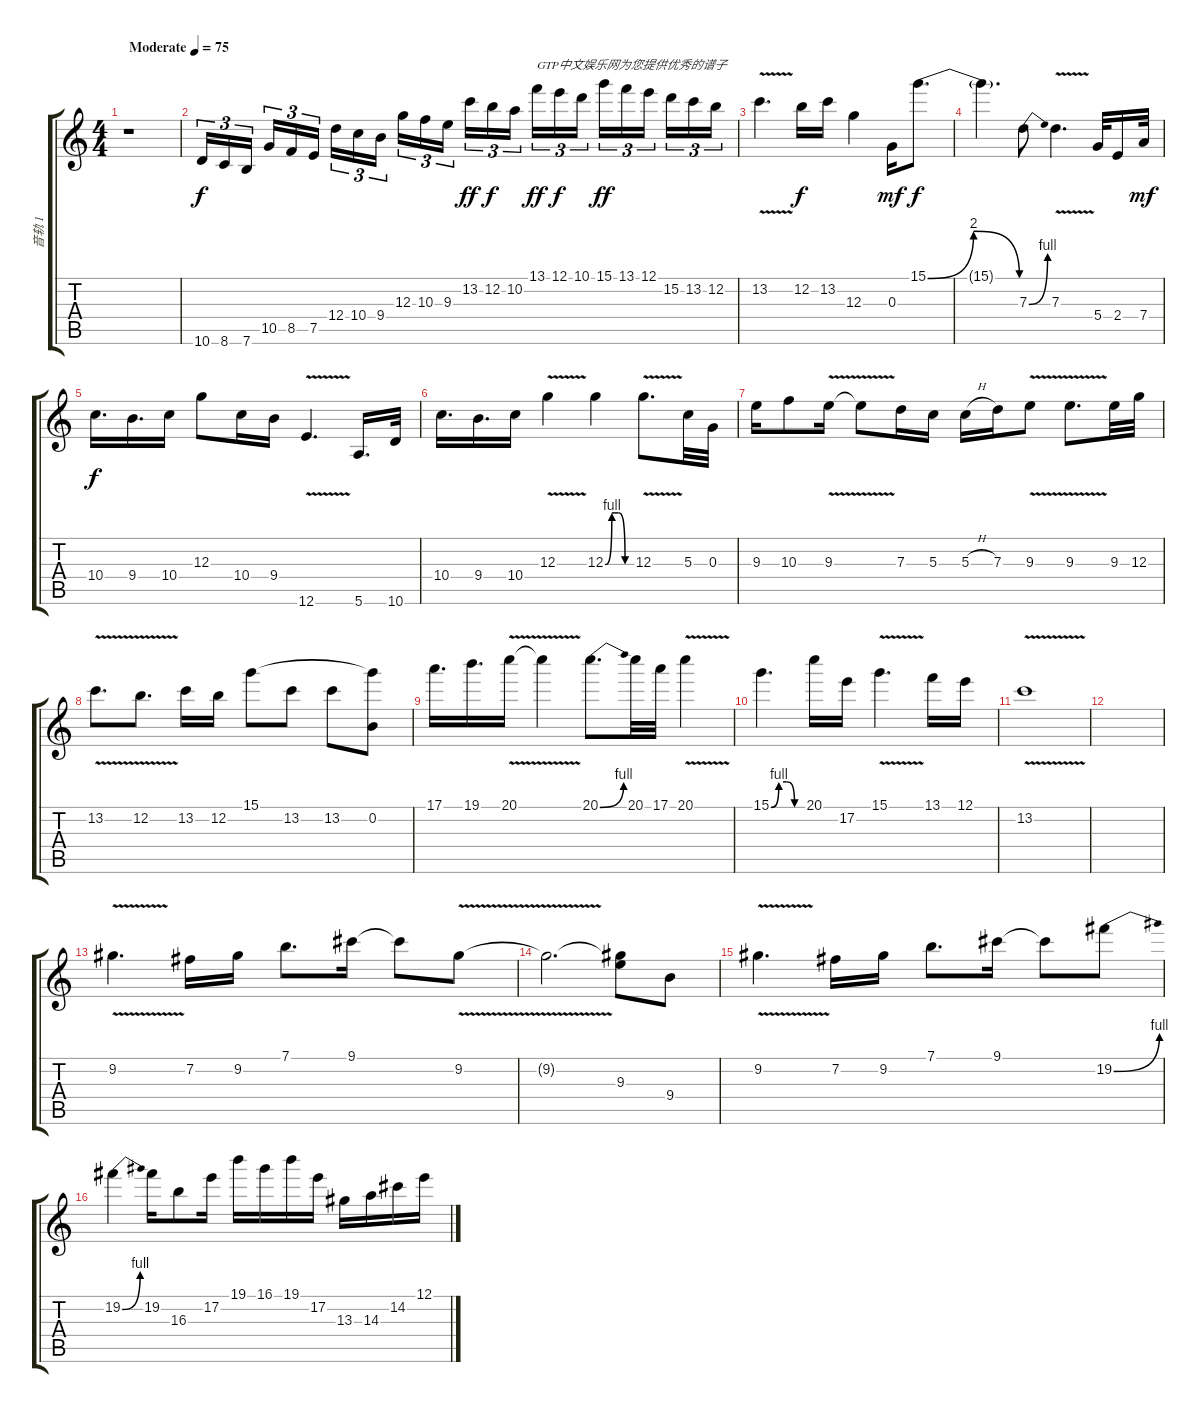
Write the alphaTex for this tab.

\track ("音轨 1" "音轨 1") {instrument overdrivenguitar}
\staff {score tabs}
\tuning (E4 B3 G3 D3 A2 E2) {hide}
\ts (4 4)
\tempo (75 "Moderate")
\clef g2
\ks c
r.1{dy f volume 16 instrument overdrivenguitar} |
10.6.16{tu (3 2)} 8.6.16{tu (3 2)} 7.6.16{tu (3 2) beam splitsecondary} 10.5.16{tu (3 2)} 8.5.16{tu (3 2)} 7.5.16{tu (3 2)} 12.4.16{tu (3 2)} 10.4.16{tu (3 2)} 9.4.16{tu (3 2) beam splitsecondary} 12.3.16{tu (3 2)} 10.3.16{tu (3 2)} 9.3.16{tu (3 2)} 13.2.16{tu (3 2) dy ff} 12.2.16{tu (3 2) dy f} 10.2.16{tu (3 2) beam splitsecondary} 13.1.16{tu (3 2) txt "GTP中文娱乐网为您提供优秀的谱子" dy ff} 12.1.16{tu (3 2) dy f} 10.1.16{tu (3 2)} 15.1.16{tu (3 2) dy ff} 13.1.16{tu (3 2)} 12.1.16{tu (3 2) beam splitsecondary} 15.2.16{tu (3 2)} 13.2.16{tu (3 2)} 12.2.16{tu (3 2)} |
13.2{v}.4{d} 12.2.16{dy f} 13.2.16 12.3.4 0.3.16{dy mf} 15.1{be (bendrelease 0 0 15 8 45 8 60 0)}.8{d dy f} |
15.1{t}.4{d} 7.3{be (bend 0 0 60 4)}.8 7.3{v}.4{d} 5.4.32 2.4.16 7.4.32{dy mf} |
10.4.16{d dy f} 9.4.16{d} 10.4.16 12.3.8 10.4.16 9.4.16 12.6{v}.4{d} 5.6.16{d} 10.6.32 |
10.4.16{d} 9.4.16{d} 10.4.16 12.3{v}.4 12.3{be (custom 0 0 15 4 30 4 45 0 60 0)}.4 12.3{v}.8{d} 5.3.32 0.3.32 |
9.3.16 10.3.8 9.3{v}.16 9.3{t}.8 7.3.16 5.3.16 5.3{h}.16 7.3.16 9.3{v}.8 9.3{v}.8{d} 9.3.32 12.3.32 |
13.2{v}.8{d} 12.2{v}.8{d} 13.2.16 12.2.16 15.1.8 13.2.8 13.2.8 (15.1{t} 0.2).8 |
17.1.16{d} 19.1.16{d} 20.1{v}.16 20.1{t}.4 20.1{be (bend 0 0 60 4)}.8{d} 20.1.32 17.1.32 20.1{v}.4 |
15.1{be (custom 0 0 15 4 30 4 45 0 60 0)}.4{d} 20.1.16 17.2.16 15.1{v}.4{d} 13.1.16 12.1.16 |
13.2{v}.1 |
|
9.2{v}.4{d volume 15} 7.2.16 9.2.16 7.1.8{d} 9.1.16 9.1{t}.8 9.2{v}.8 |
9.2{t}.2{d} (9.2{t} 9.3).8 9.4.8 |
9.2{v}.4{d} 7.2.16 9.2.16 7.1.8{d} 9.1.16 9.1{t}.8 19.2{be (bend 0 0 60 4)}.8 |
19.2{be (bend 0 0 60 4)}.4 19.2.16 16.3.8 17.2.16 19.1.16 16.1.16 19.1.16 17.2.16 13.3.16 14.3.16 14.2.16 12.1.16
